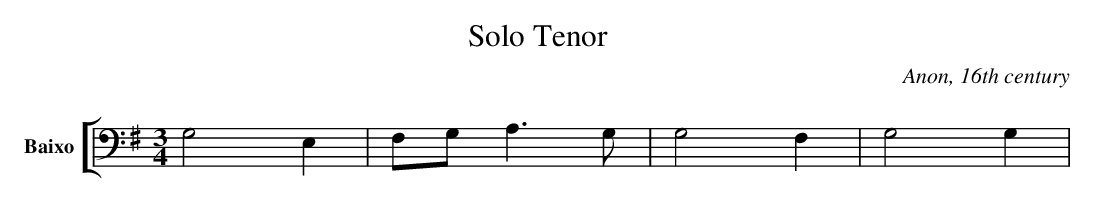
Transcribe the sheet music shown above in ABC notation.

X:1
T:Solo Tenor
C:Anon, 16th century
M:3/4
L:1/8
K:G
V: 4 clef=bass name="Baixo" sname="B."
%%staves [ 4 ]
[M:3/4] G,4 E,2| F,G,A,2>G,2| G,4F,2| G,4G,2|
